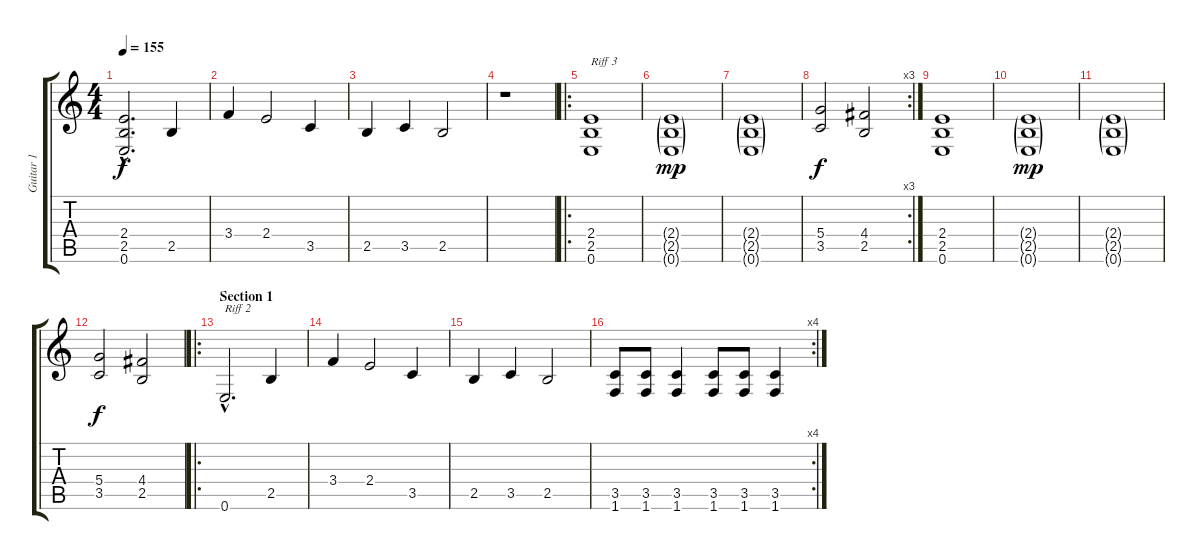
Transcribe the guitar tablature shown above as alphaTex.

\track ("Guitar 1" "Guitar 1") {instrument electricguitarclean}
\staff {score tabs}
\tuning (E4 B3 G3 D3 A2 E2) {hide}
\ts (4 4)
\tempo 155
\clef g2
\ks c
(2.4{hac} 2.5{hac} 0.6{hac}).2{d dy f} 2.5.4 |
3.4.4 2.4.2 3.5.4 |
2.5.4 3.5.4 2.5.2 |
r.1 |
\ro
(2.4 2.5 0.6).1{txt "Riff 3" instrument drawbarorgan} |
(2.4{g} 2.5{g} 0.6{g}).1{dy mp} |
(2.4{g} 2.5{g} 0.6{g}).1 |
\rc 3
(5.4 3.5).2{dy f} (4.4 2.5).2 |
(2.4 2.5 0.6).1 |
(2.4{g} 2.5{g} 0.6{g}).1{dy mp} |
(2.4{g} 2.5{g} 0.6{g}).1 |
(5.4 3.5).2{dy f} (4.4 2.5).2 |
\ro
\section ("" "Section 1")
0.6{hac}.2{d txt "Riff 2" instrument electricguitarclean} 2.5.4 |
3.4.4 2.4.2 3.5.4 |
2.5.4 3.5.4 2.5.2 |
\rc 4
(3.5 1.6).8 (3.5 1.6).8 (3.5 1.6).4 (3.5 1.6).8 (3.5 1.6).8 (3.5 1.6).4
